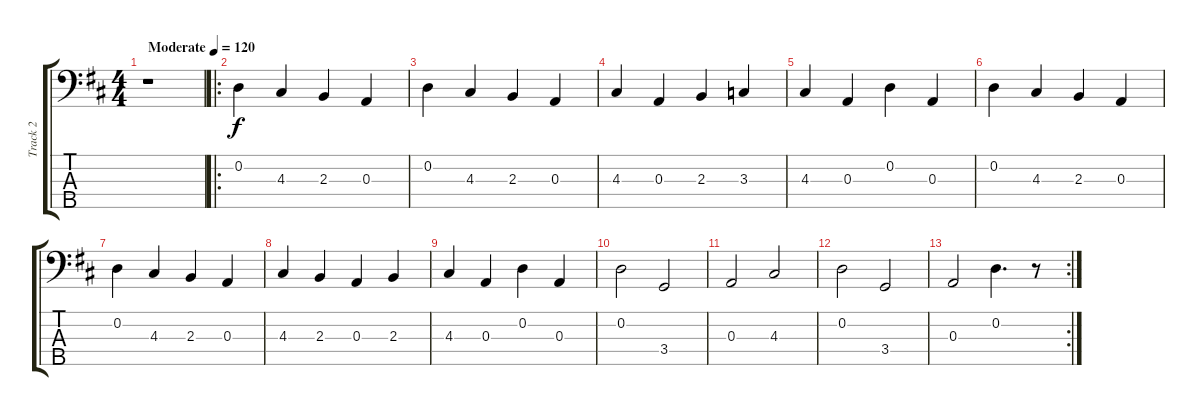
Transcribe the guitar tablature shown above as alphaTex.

\track ("Track 2" "Track 2") {instrument synthbass2}
\staff {score tabs}
\tuning (G2 D2 A1 E1 B0) {hide}
\ts (4 4)
\tempo (120 "Moderate")
\clef f4
\ks d
r.1{dy f instrument synthbass2} |
\ro
0.2.4 4.3.4 2.3.4 0.3.4 |
0.2.4 4.3.4 2.3.4 0.3.4 |
4.3.4 0.3.4 2.3.4 3.3.4 |
4.3.4 0.3.4 0.2.4 0.3.4 |
0.2.4 4.3.4 2.3.4 0.3.4 |
0.2.4 4.3.4 2.3.4 0.3.4 |
4.3.4 2.3.4 0.3.4 2.3.4 |
4.3.4 0.3.4 0.2.4 0.3.4 |
0.2.2 3.4.2 |
0.3.2 4.3.2 |
0.2.2 3.4.2 |
\rc 2
0.3.2 0.2.4{d} r.8
